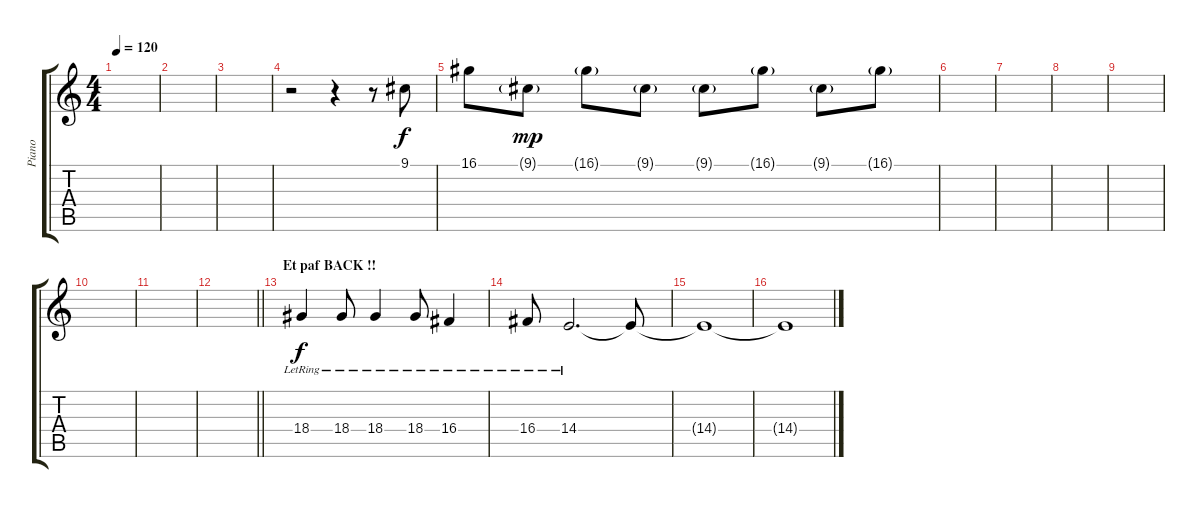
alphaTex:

\track ("Piano" "Piano") {instrument brightacousticpiano}
\staff {score tabs}
\tuning (E4 B3 G3 D3 A2 E2) {hide}
\ts (4 4)
\tempo 120
\clef g2
\ks c
|
|
|
r.2 r.4 r.8 9.1.8 |
16.1.8 9.1{g}.8{dy mp} 16.1{g}.8 9.1{g}.8 9.1{g}.8 16.1{g}.8 9.1{g}.8 16.1{g}.8 |
|
|
|
|
|
|
\barLineRight lightlight
|
\section ("" "Et paf BACK !!")
18.4{lr}.4{dy f} 18.4{lr}.8 18.4{lr}.4 18.4{lr}.8 16.4{lr}.4 |
16.4{lr}.8 14.4{lr}.2{d} 14.4{t}.8 |
14.4{t}.1 |
14.4{t}.1
